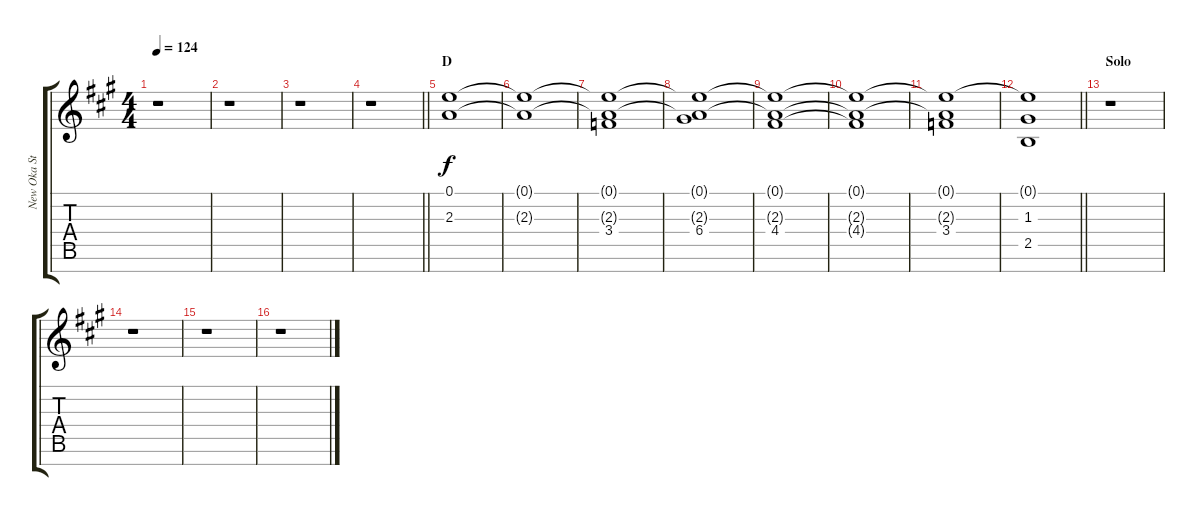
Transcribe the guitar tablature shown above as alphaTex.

\track ("New Oka Star" "New Oka St") {instrument lead6voice}
\staff {score tabs}
\tuning (E5 B4 G4 D4 A3 E3 B2) {hide}
\ts (4 4)
\tempo 124
\clef g2
\ks a
r.1{dy f} |
r.1 |
r.1 |
\barLineRight lightlight
r.1 |
\section ("" "D")
(0.1 2.3).1 |
(0.1{t} 2.3{t}).1 |
(0.1{t} 2.3{t} 3.4).1 |
(0.1{t} 2.3{t} 6.4).1 |
(0.1{t} 2.3{t} 4.4).1 |
(0.1{t} 2.3{t} 4.4{t}).1 |
(0.1{t} 2.3{t} 3.4).1 |
\barLineRight lightlight
(0.1{t} 1.3 2.5).1 |
\section ("" "Solo")
r.1 |
r.1 |
r.1 |
r.1
